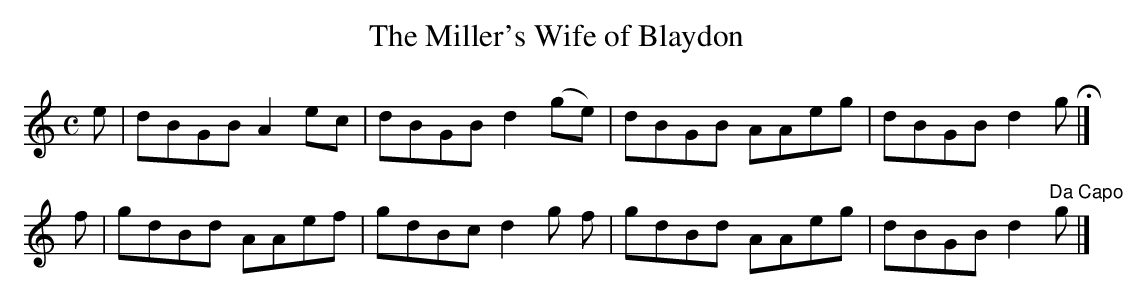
X:1
T:The Miller's Wife of Blaydon
M:C
L:1/8
K:C
e |\
dBGB A2ec | dBGB d2(ge) |\
dBGB AAeg | dBGB d2g H|]
f |\
gdBd AAef | gdBc d2g f |\
gdBd AAeg | dBGB d2"Da Capo"g |]
